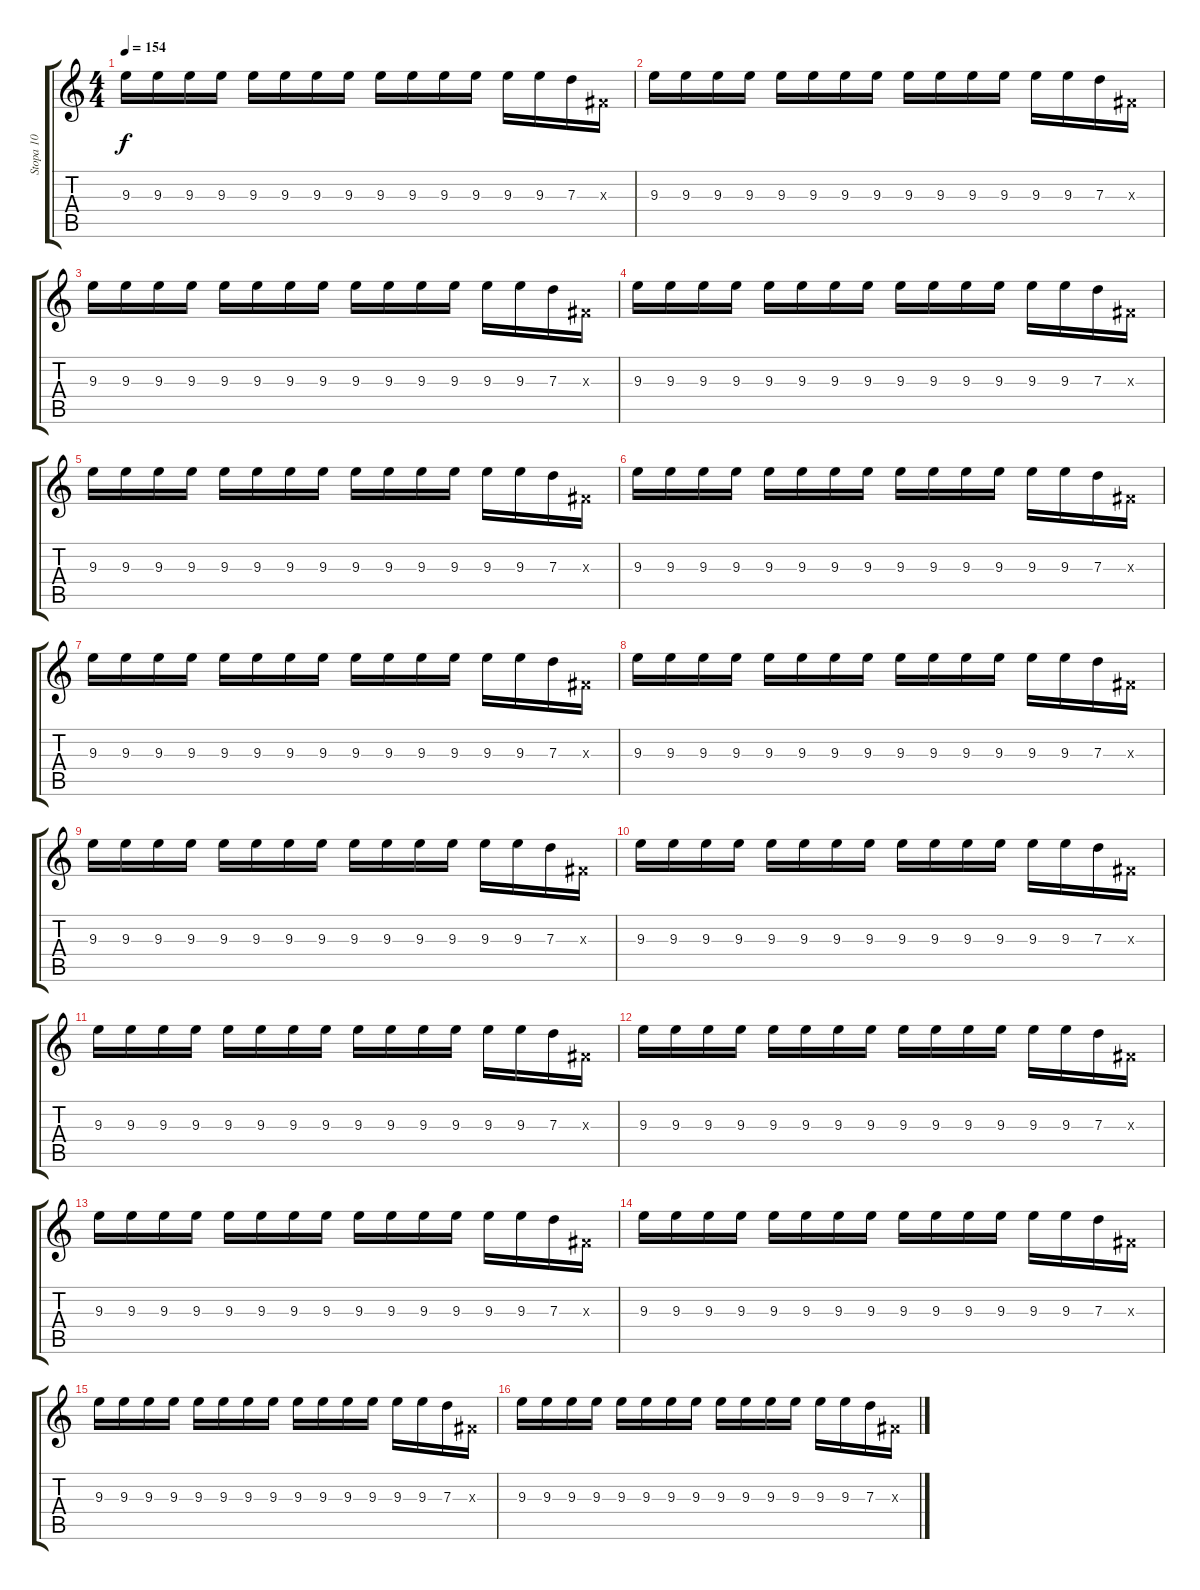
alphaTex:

\track ("Stopa 10" "Stopa 10") {instrument distortionguitar}
\staff {score tabs}
\tuning (E4 B3 G3 D3 A2 E2) {hide}
\ts (4 4)
\tempo 154
\clef g2
\ks c
9.3.16{dy f volume 9 instrument distortionguitar} 9.3.16 9.3.16 9.3.16 9.3.16 9.3.16 9.3.16 9.3.16 9.3.16 9.3.16 9.3.16 9.3.16 9.3.16 9.3.16 7.3.16 -1.3{x}.16 |
9.3.16 9.3.16 9.3.16 9.3.16 9.3.16 9.3.16 9.3.16 9.3.16 9.3.16 9.3.16 9.3.16 9.3.16 9.3.16 9.3.16 7.3.16 -1.3{x}.16 |
9.3.16 9.3.16 9.3.16 9.3.16 9.3.16 9.3.16 9.3.16 9.3.16 9.3.16 9.3.16 9.3.16 9.3.16 9.3.16 9.3.16 7.3.16 -1.3{x}.16 |
9.3.16 9.3.16 9.3.16 9.3.16 9.3.16 9.3.16 9.3.16 9.3.16 9.3.16 9.3.16 9.3.16 9.3.16 9.3.16 9.3.16 7.3.16 -1.3{x}.16 |
9.3.16 9.3.16 9.3.16 9.3.16 9.3.16 9.3.16 9.3.16 9.3.16 9.3.16 9.3.16 9.3.16 9.3.16 9.3.16 9.3.16 7.3.16 -1.3{x}.16 |
9.3.16 9.3.16 9.3.16 9.3.16 9.3.16 9.3.16 9.3.16 9.3.16 9.3.16 9.3.16 9.3.16 9.3.16 9.3.16 9.3.16 7.3.16 -1.3{x}.16 |
9.3.16 9.3.16 9.3.16 9.3.16 9.3.16 9.3.16 9.3.16 9.3.16 9.3.16 9.3.16 9.3.16 9.3.16 9.3.16 9.3.16 7.3.16 -1.3{x}.16 |
9.3.16 9.3.16 9.3.16 9.3.16 9.3.16 9.3.16 9.3.16 9.3.16 9.3.16 9.3.16 9.3.16 9.3.16 9.3.16 9.3.16 7.3.16 -1.3{x}.16 |
9.3.16 9.3.16 9.3.16 9.3.16 9.3.16 9.3.16 9.3.16 9.3.16 9.3.16 9.3.16 9.3.16 9.3.16 9.3.16 9.3.16 7.3.16 -1.3{x}.16 |
9.3.16 9.3.16 9.3.16 9.3.16 9.3.16 9.3.16 9.3.16 9.3.16 9.3.16 9.3.16 9.3.16 9.3.16 9.3.16 9.3.16 7.3.16 -1.3{x}.16 |
9.3.16 9.3.16 9.3.16 9.3.16 9.3.16 9.3.16 9.3.16 9.3.16 9.3.16 9.3.16 9.3.16 9.3.16 9.3.16 9.3.16 7.3.16 -1.3{x}.16 |
9.3.16 9.3.16 9.3.16 9.3.16 9.3.16 9.3.16 9.3.16 9.3.16 9.3.16 9.3.16 9.3.16 9.3.16 9.3.16 9.3.16 7.3.16 -1.3{x}.16 |
9.3.16 9.3.16 9.3.16 9.3.16 9.3.16 9.3.16 9.3.16 9.3.16 9.3.16 9.3.16 9.3.16 9.3.16 9.3.16 9.3.16 7.3.16 -1.3{x}.16 |
9.3.16 9.3.16 9.3.16 9.3.16 9.3.16 9.3.16 9.3.16 9.3.16 9.3.16 9.3.16 9.3.16 9.3.16 9.3.16 9.3.16 7.3.16 -1.3{x}.16 |
9.3.16 9.3.16 9.3.16 9.3.16 9.3.16 9.3.16 9.3.16 9.3.16 9.3.16 9.3.16 9.3.16 9.3.16 9.3.16 9.3.16 7.3.16 -1.3{x}.16 |
9.3.16 9.3.16 9.3.16 9.3.16 9.3.16 9.3.16 9.3.16 9.3.16 9.3.16 9.3.16 9.3.16 9.3.16 9.3.16 9.3.16 7.3.16 -1.3{x}.16
